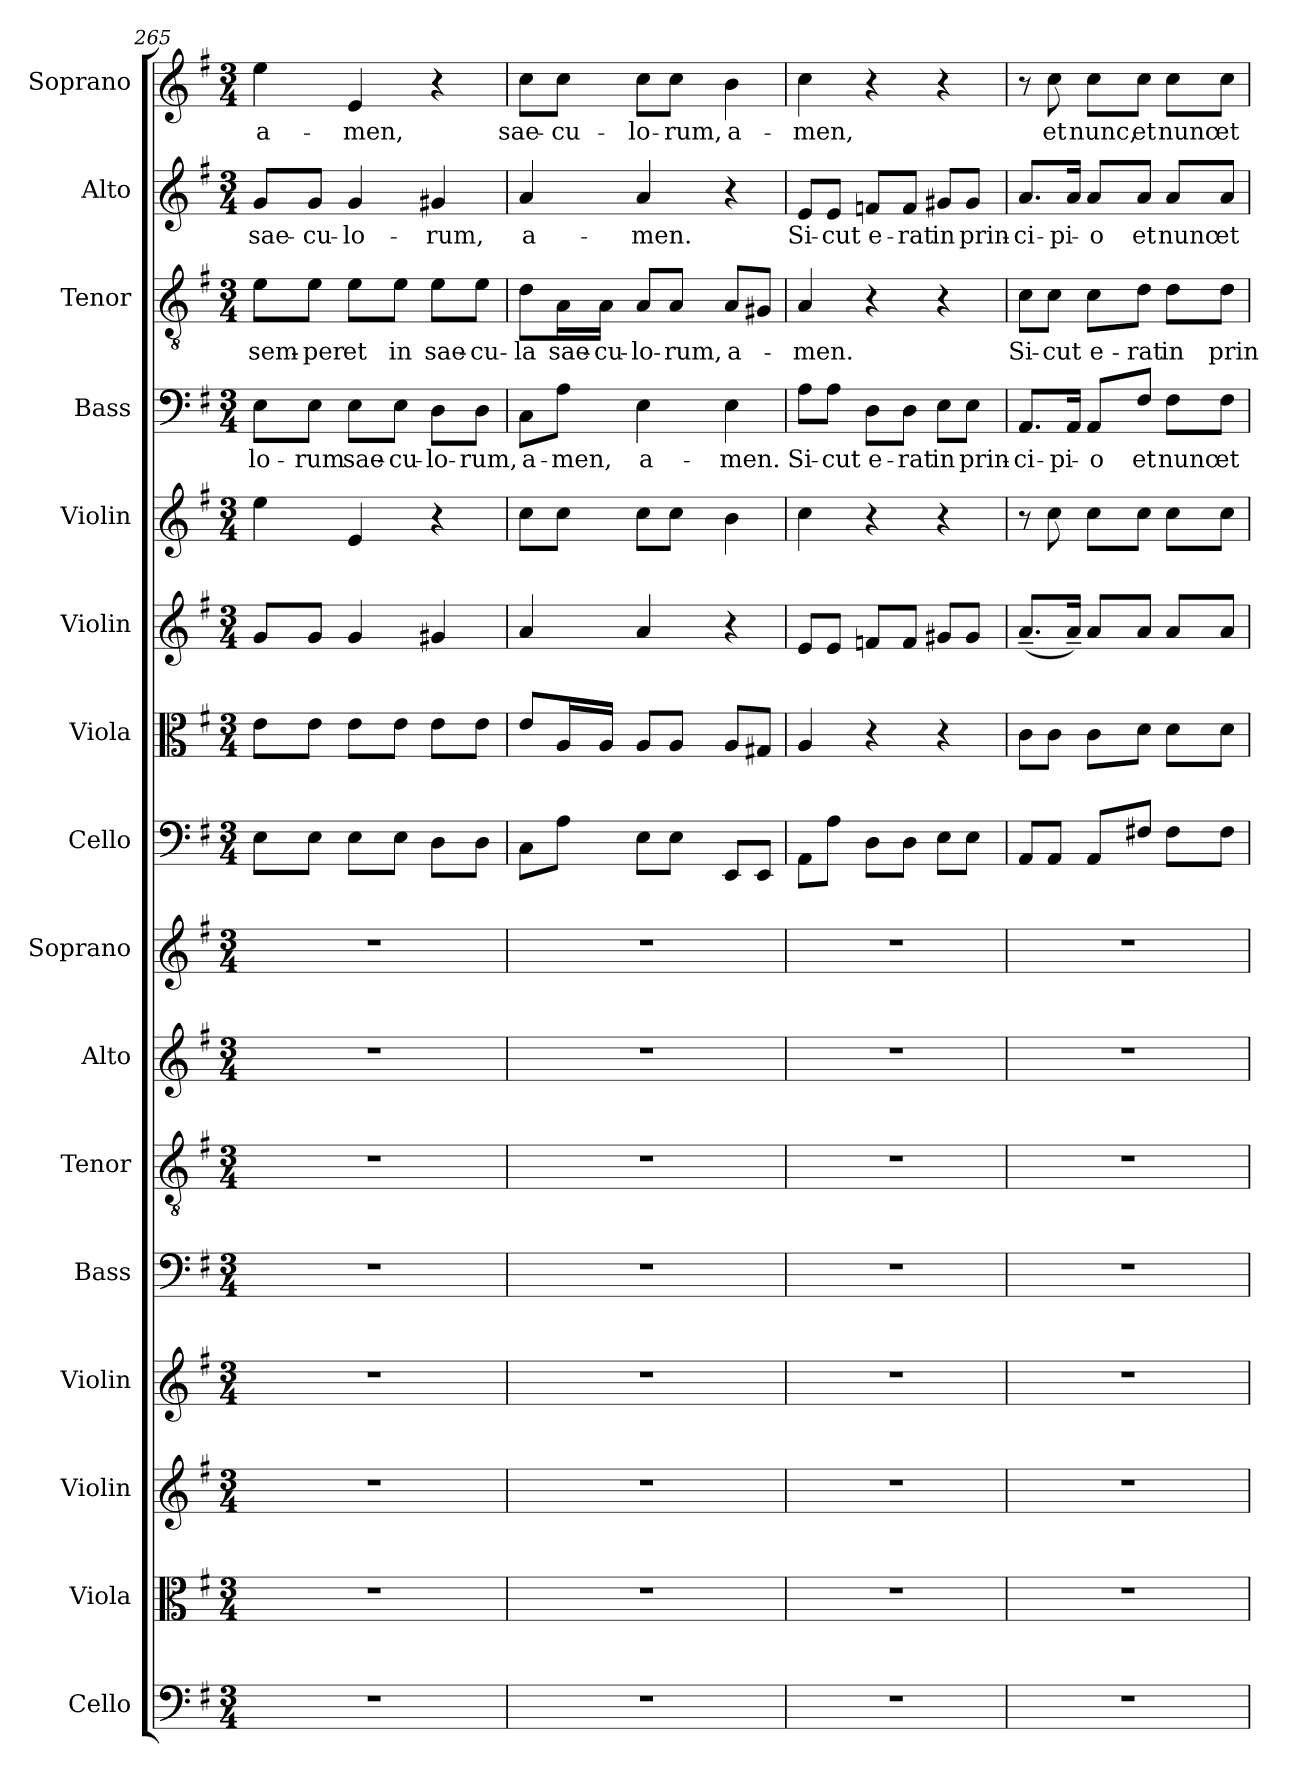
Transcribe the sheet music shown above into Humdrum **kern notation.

**kern	**kern	**kern	**kern	**kern	**kern	**kern	**kern	**kern	**kern	**kern	**kern	**kern	**text	**kern	**text	**kern	**text	**kern	**text
*part16	*part15	*part14	*part13	*part12	*part11	*part10	*part9	*part8	*part7	*part6	*part5	*part4	*part4	*part3	*part3	*part2	*part2	*part1	*part1
*staff16	*staff15	*staff14	*staff13	*staff12	*staff11	*staff10	*staff9	*staff8	*staff7	*staff6	*staff5	*staff4	*staff4	*staff3	*staff3	*staff2	*staff2	*staff1	*staff1
*I"Cello	*I"Viola	*I"Violin	*I"Violin	*I"Bass	*I"Tenor	*I"Alto	*I"Soprano	*I"Cello	*I"Viola	*I"Violin	*I"Violin	*I"Bass	*	*I"Tenor	*	*I"Alto	*	*I"Soprano	*
*	*I'Vla.	*I'Vln.	*I'Vln.	*I'B	*I'T	*I'A	*I'S	*	*I'Vla.	*I'Vln.	*I'Vln.	*I'B	*	*I'T	*	*I'A	*	*I'S	*
*clefF4	*clefC3	*clefG2	*clefG2	*clefF4	*clefGv2	*clefG2	*clefG2	*clefF4	*clefC3	*clefG2	*clefG2	*clefF4	*	*clefGv2	*	*clefG2	*	*clefG2	*
*k[f#]	*k[f#]	*k[f#]	*k[f#]	*k[f#]	*k[f#]	*k[f#]	*k[f#]	*k[f#]	*k[f#]	*k[f#]	*k[f#]	*k[f#]	*	*k[f#]	*	*k[f#]	*	*k[f#]	*
*e:	*e:	*e:	*e:	*e:	*e:	*e:	*e:	*e:	*e:	*e:	*e:	*e:	*	*e:	*	*e:	*	*e:	*
*M3/4	*M3/4	*M3/4	*M3/4	*M3/4	*M3/4	*M3/4	*M3/4	*M3/4	*M3/4	*M3/4	*M3/4	*M3/4	*	*M3/4	*	*M3/4	*	*M3/4	*
=265	=265	=265	=265	=265	=265	=265	=265	=265	=265	=265	=265	=265	=265	=265	=265	=265	=265	=265	=265
!	!	!	!	!	!	!	!	!	!	!	!	!	!LO:LY:b	!	!	!	!	!	!
!	!	!	!	!	!	!	!	!	!	!	!	!	!	!	!LO:LY:b	!	!	!	!
!	!	!	!	!	!	!	!	!	!	!	!	!	!	!	!	!	!LO:LY:b	!	!
!	!	!	!	!	!	!	!	!	!	!	!	!	!	!	!	!	!	!	!LO:LY:b
2.r	2.r	2.r	2.r	2.r	2.r	2.r	2.r	8E\L	8e\L	8g/L	4ee\	8E\L	-lo-	8e\L	sem-	8g/L	sae-	4ee\	a-
!	!	!	!	!	!	!	!	!	!	!	!	!	!LO:LY:b	!	!	!	!	!	!
!	!	!	!	!	!	!	!	!	!	!	!	!	!	!	!LO:LY:b	!	!	!	!
!	!	!	!	!	!	!	!	!	!	!	!	!	!	!	!	!	!LO:LY:b	!	!
.	.	.	.	.	.	.	.	8E\J	8e\J	8g/J	.	8E\J	-rum	8e\J	-per	8g/J	-cu-	.	.
!	!	!	!	!	!	!	!	!	!	!	!	!	!LO:LY:b	!	!	!	!	!	!
!	!	!	!	!	!	!	!	!	!	!	!	!	!	!	!LO:LY:b	!	!	!	!
!	!	!	!	!	!	!	!	!	!	!	!	!	!	!	!	!	!LO:LY:b	!	!
!	!	!	!	!	!	!	!	!	!	!	!	!	!	!	!	!	!	!	!LO:LY:b
.	.	.	.	.	.	.	.	8E\L	8e\L	4g/	4e/	8E\L	sae-	8e\L	et	4g/	-lo-	4e/	-men,
!	!	!	!	!	!	!	!	!	!	!	!	!	!LO:LY:b	!	!	!	!	!	!
!	!	!	!	!	!	!	!	!	!	!	!	!	!	!	!LO:LY:b	!	!	!	!
.	.	.	.	.	.	.	.	8E\J	8e\J	.	.	8E\J	-cu-	8e\J	in	.	.	.	.
!	!	!	!	!	!	!	!	!	!	!	!	!	!LO:LY:b	!	!	!	!	!	!
!	!	!	!	!	!	!	!	!	!	!	!	!	!	!	!LO:LY:b	!	!	!	!
!	!	!	!	!	!	!	!	!	!	!	!	!	!	!	!	!	!LO:LY:b	!	!
.	.	.	.	.	.	.	.	8D\L	8e\L	4g#X/	4r	8D\L	-lo-	8e\L	sae-	4g#X/	-rum,	4r	.
!	!	!	!	!	!	!	!	!	!	!	!	!	!LO:LY:b	!	!	!	!	!	!
!	!	!	!	!	!	!	!	!	!	!	!	!	!	!	!LO:LY:b	!	!	!	!
.	.	.	.	.	.	.	.	8D\J	8e\J	.	.	8D\J	-rum,	8e\J	-cu-	.	.	.	.
=266	=266	=266	=266	=266	=266	=266	=266	=266	=266	=266	=266	=266	=266	=266	=266	=266	=266	=266	=266
!	!	!	!	!	!	!	!	!	!	!	!	!	!LO:LY:b	!	!	!	!	!	!
!	!	!	!	!	!	!	!	!	!	!	!	!	!	!	!LO:LY:b	!	!	!	!
!	!	!	!	!	!	!	!	!	!	!	!	!	!	!	!	!	!LO:LY:b	!	!
!	!	!	!	!	!	!	!	!	!	!	!	!	!	!	!	!	!	!	!LO:LY:b
2.r	2.r	2.r	2.r	2.r	2.r	2.r	2.r	8C\L	8e/L	4a/	8cc\L	8C\L	a-	8d\L	-la	4a/	a-	8cc\L	sae-
!	!	!	!	!	!	!	!	!	!	!	!	!	!LO:LY:b	!	!	!	!	!	!
!	!	!	!	!	!	!	!	!	!	!	!	!	!	!	!LO:LY:b	!	!	!	!
!	!	!	!	!	!	!	!	!	!	!	!	!	!	!	!	!	!	!	!LO:LY:b
.	.	.	.	.	.	.	.	8A\J	16A/L	.	8cc\J	8A\J	-men,	16A\L	sae-	.	.	8cc\J	-cu-
!	!	!	!	!	!	!	!	!	!	!	!	!	!	!	!LO:LY:b	!	!	!	!
.	.	.	.	.	.	.	.	.	16A/JJ	.	.	.	.	16A\JJ	-cu-	.	.	.	.
!	!	!	!	!	!	!	!	!	!	!	!	!	!LO:LY:b	!	!	!	!	!	!
!	!	!	!	!	!	!	!	!	!	!	!	!	!	!	!LO:LY:b	!	!	!	!
!	!	!	!	!	!	!	!	!	!	!	!	!	!	!	!	!	!LO:LY:b	!	!
!	!	!	!	!	!	!	!	!	!	!	!	!	!	!	!	!	!	!	!LO:LY:b
.	.	.	.	.	.	.	.	8E\L	8A/L	4a/	8cc\L	4E\	a-	8A/L	-lo-	4a/	-men.	8cc\L	-lo-
!	!	!	!	!	!	!	!	!	!	!	!	!	!	!	!LO:LY:b	!	!	!	!
!	!	!	!	!	!	!	!	!	!	!	!	!	!	!	!	!	!	!	!LO:LY:b
.	.	.	.	.	.	.	.	8E\J	8A/J	.	8cc\J	.	.	8A/J	-rum,	.	.	8cc\J	-rum,
!	!	!	!	!	!	!	!	!	!	!	!	!	!LO:LY:b	!	!	!	!	!	!
!	!	!	!	!	!	!	!	!	!	!	!	!	!	!	!LO:LY:b	!	!	!	!
!	!	!	!	!	!	!	!	!	!	!	!	!	!	!	!	!	!	!	!LO:LY:b
.	.	.	.	.	.	.	.	8EE/L	8A/L	4r	4b\	4E\	-men.	8A/L	a-	4r	.	4b\	a-
.	.	.	.	.	.	.	.	8EE/J	8G#X/J	.	.	.	.	8G#X/J	.	.	.	.	.
=267	=267	=267	=267	=267	=267	=267	=267	=267	=267	=267	=267	=267	=267	=267	=267	=267	=267	=267	=267
!	!	!	!	!	!	!	!	!	!	!	!	!	!LO:LY:b	!	!	!	!	!	!
!	!	!	!	!	!	!	!	!	!	!	!	!	!	!	!LO:LY:b	!	!	!	!
!	!	!	!	!	!	!	!	!	!	!	!	!	!	!	!	!	!LO:LY:b	!	!
!	!	!	!	!	!	!	!	!	!	!	!	!	!	!	!	!	!	!	!LO:LY:b
2.r	2.r	2.r	2.r	2.r	2.r	2.r	2.r	8AA\L	4A/	8e/L	4cc\	8A\L	Si-	4A/	-men.	8e/L	Si-	4cc\	-men,
!	!	!	!	!	!	!	!	!	!	!	!	!	!LO:LY:b	!	!	!	!	!	!
!	!	!	!	!	!	!	!	!	!	!	!	!	!	!	!	!	!LO:LY:b	!	!
.	.	.	.	.	.	.	.	8A\J	.	8e/J	.	8A\J	-cut	.	.	8e/J	-cut	.	.
!	!	!	!	!	!	!	!	!	!	!	!	!	!LO:LY:b	!	!	!	!	!	!
!	!	!	!	!	!	!	!	!	!	!	!	!	!	!	!	!	!LO:LY:b	!	!
.	.	.	.	.	.	.	.	8D\L	4r	8fn/L	4r	8D\L	e-	4r	.	8fn/L	e-	4r	.
!	!	!	!	!	!	!	!	!	!	!	!	!	!LO:LY:b	!	!	!	!	!	!
!	!	!	!	!	!	!	!	!	!	!	!	!	!	!	!	!	!LO:LY:b	!	!
.	.	.	.	.	.	.	.	8D\J	.	8f/J	.	8D\J	-rat	.	.	8f/J	-rat	.	.
!	!	!	!	!	!	!	!	!	!	!	!	!	!LO:LY:b	!	!	!	!	!	!
!	!	!	!	!	!	!	!	!	!	!	!	!	!	!	!	!	!LO:LY:b	!	!
.	.	.	.	.	.	.	.	8E\L	4r	8g#X/L	4r	8E\L	in	4r	.	8g#X/L	in	4r	.
!	!	!	!	!	!	!	!	!	!	!	!	!	!LO:LY:b	!	!	!	!	!	!
!	!	!	!	!	!	!	!	!	!	!	!	!	!	!	!	!	!LO:LY:b	!	!
.	.	.	.	.	.	.	.	8E\J	.	8g#/J	.	8E\J	prin-	.	.	8g#/J	prin-	.	.
!!LO:LB:g=z
=268	=268	=268	=268	=268	=268	=268	=268	=268	=268	=268	=268	=268	=268	=268	=268	=268	=268	=268	=268
!	!	!	!	!	!	!	!	!	!	!	!	!	!LO:LY:b	!	!	!	!	!	!
!	!	!	!	!	!	!	!	!	!	!	!	!	!	!	!LO:LY:b	!	!	!	!
!	!	!	!	!	!	!	!	!	!	!	!	!	!	!	!	!	!LO:LY:b	!	!
2.r	2.r	2.r	2.r	2.r	2.r	2.r	2.r	8AA/L	8c\L	(<8.a~</L	8r	8.AA/L	-ci-	8c\L	Si-	8.a/L	-ci-	8r	.
!	!	!	!	!	!	!	!	!	!	!	!	!	!	!	!LO:LY:b	!	!	!	!
!	!	!	!	!	!	!	!	!	!	!	!	!	!	!	!	!	!	!	!LO:LY:b
.	.	.	.	.	.	.	.	8AA/J	8c\J	.	8cc\	.	.	8c\J	-cut	.	.	8cc\	et
!	!	!	!	!	!	!	!	!	!	!	!	!	!LO:LY:b	!	!	!	!	!	!
!	!	!	!	!	!	!	!	!	!	!	!	!	!	!	!	!	!LO:LY:b	!	!
.	.	.	.	.	.	.	.	.	.	16a~</Jk)	.	16AA/Jk	-pi-	.	.	16a/Jk	-pi-	.	.
!	!	!	!	!	!	!	!	!	!	!	!	!	!LO:LY:b	!	!	!	!	!	!
!	!	!	!	!	!	!	!	!	!	!	!	!	!	!	!LO:LY:b	!	!	!	!
!	!	!	!	!	!	!	!	!	!	!	!	!	!	!	!	!	!LO:LY:b	!	!
!	!	!	!	!	!	!	!	!	!	!	!	!	!	!	!	!	!	!	!LO:LY:b
.	.	.	.	.	.	.	.	8AA/L	8c\L	8a/L	8cc\L	8AA/L	-o	8c\L	e-	8a/L	-o	8cc\L	nunc,
!	!	!	!	!	!	!	!	!	!	!	!	!	!LO:LY:b	!	!	!	!	!	!
!	!	!	!	!	!	!	!	!	!	!	!	!	!	!	!LO:LY:b	!	!	!	!
!	!	!	!	!	!	!	!	!	!	!	!	!	!	!	!	!	!LO:LY:b	!	!
!	!	!	!	!	!	!	!	!	!	!	!	!	!	!	!	!	!	!	!LO:LY:b
.	.	.	.	.	.	.	.	8F#X/J	8d\J	8a/J	8cc\J	8F#/J	et	8d\J	-rat	8a/J	et	8cc\J	et
!	!	!	!	!	!	!	!	!	!	!	!	!	!LO:LY:b	!	!	!	!	!	!
!	!	!	!	!	!	!	!	!	!	!	!	!	!	!	!LO:LY:b	!	!	!	!
!	!	!	!	!	!	!	!	!	!	!	!	!	!	!	!	!	!LO:LY:b	!	!
!	!	!	!	!	!	!	!	!	!	!	!	!	!	!	!	!	!	!	!LO:LY:b
.	.	.	.	.	.	.	.	8F#\L	8d\L	8a/L	8cc\L	8F#\L	nunc	8d\L	in	8a/L	nunc	8cc\L	nunc
!	!	!	!	!	!	!	!	!	!	!	!	!	!LO:LY:b	!	!	!	!	!	!
!	!	!	!	!	!	!	!	!	!	!	!	!	!	!	!LO:LY:b	!	!	!	!
!	!	!	!	!	!	!	!	!	!	!	!	!	!	!	!	!	!LO:LY:b	!	!
!	!	!	!	!	!	!	!	!	!	!	!	!	!	!	!	!	!	!	!LO:LY:b
.	.	.	.	.	.	.	.	8F#\J	8d\J	8a/J	8cc\J	8F#\J	et	8d\J	prin-	8a/J	et	8cc\J	et
=	=	=	=	=	=	=	=	=	=	=	=	=	=	=	=	=	=	=	=
*-	*-	*-	*-	*-	*-	*-	*-	*-	*-	*-	*-	*-	*-	*-	*-	*-	*-	*-	*-
